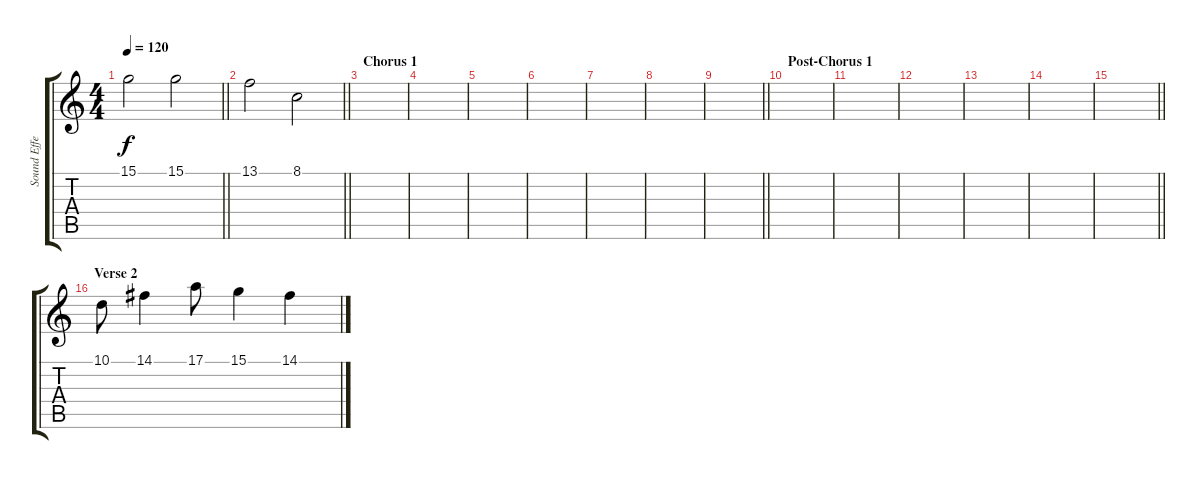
\track ("Sound Effect" "Sound Effe") {instrument pad1newage}
\staff {score tabs}
\tuning (E4 B3 G3 D3 A2 E2) {hide}
\ts (4 4)
\tempo 120
\clef g2
\barLineRight lightlight
\ks c
15.1.2{dy f} 15.1.2 |
\barLineRight lightlight
13.1.2 8.1.2 |
\section ("" "Chorus 1")
|
|
|
|
|
|
\barLineRight lightlight
|
\section ("" "Post-Chorus 1")
|
|
|
|
|
\barLineRight lightlight
|
\section ("" "Verse 2")
10.1.8 14.1.4 17.1.8 15.1.4 14.1.4
